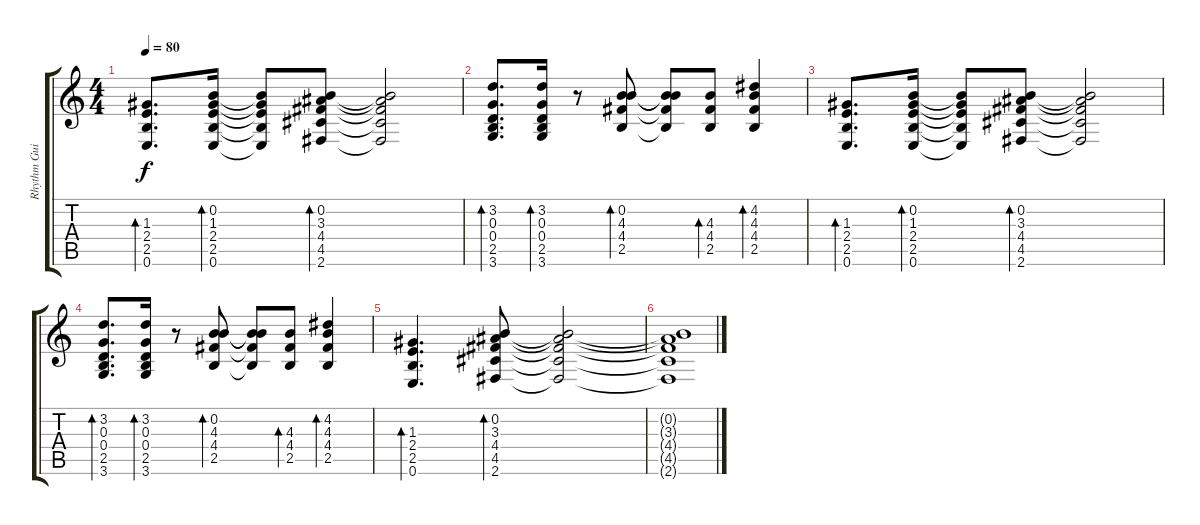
\track ("Rhythm Guitar" "Rhythm Gui") {instrument electricguitarclean}
\staff {score tabs}
\tuning (E4 B3 G3 D3 A2 E2) {hide}
\ts (4 4)
\tempo 80
\clef g2
\ks c
(1.3 2.4 2.5 0.6).8{d bd 60 dy f} (0.2 1.3 2.4 2.5 0.6).16{bd 60} (0.2{t} 1.3{t} 2.4{t} 2.5{t} 0.6{t}).8 (0.2 3.3 4.4 4.5 2.6).8{bd 60} (0.2{t} 3.3{t} 4.4{t} 4.5{t} 2.6{t}).2 |
(3.2 0.3 0.4 2.5 3.6).8{d bd 30} (3.2 0.3 0.4 2.5 3.6).16{bd 30} r.8 (0.2 4.3 4.4 2.5).8{bd 30} (0.2{t} 4.3{t} 4.4{t} 2.5{t}).8 (4.3 4.4 2.5).8{bd 30} (4.2 4.3 4.4 2.5).4{bd 30} |
(1.3 2.4 2.5 0.6).8{d bd 60} (0.2 1.3 2.4 2.5 0.6).16{bd 60} (0.2{t} 1.3{t} 2.4{t} 2.5{t} 0.6{t}).8 (0.2 3.3 4.4 4.5 2.6).8{bd 60} (0.2{t} 3.3{t} 4.4{t} 4.5{t} 2.6{t}).2 |
(3.2 0.3 0.4 2.5 3.6).8{d bd 30} (3.2 0.3 0.4 2.5 3.6).16{bd 30} r.8 (0.2 4.3 4.4 2.5).8{bd 30} (0.2{t} 4.3{t} 4.4{t} 2.5{t}).8 (4.3 4.4 2.5).8{bd 30} (4.2 4.3 4.4 2.5).4{bd 30} |
(1.3 2.4 2.5 0.6).4{d bd 60} (0.2 3.3 4.4 4.5 2.6).8{bd 60} (0.2{t} 3.3{t} 4.4{t} 4.5{t} 2.6{t}).2 |
(0.2{t} 3.3{t} 4.4{t} 4.5{t} 2.6{t}).1
